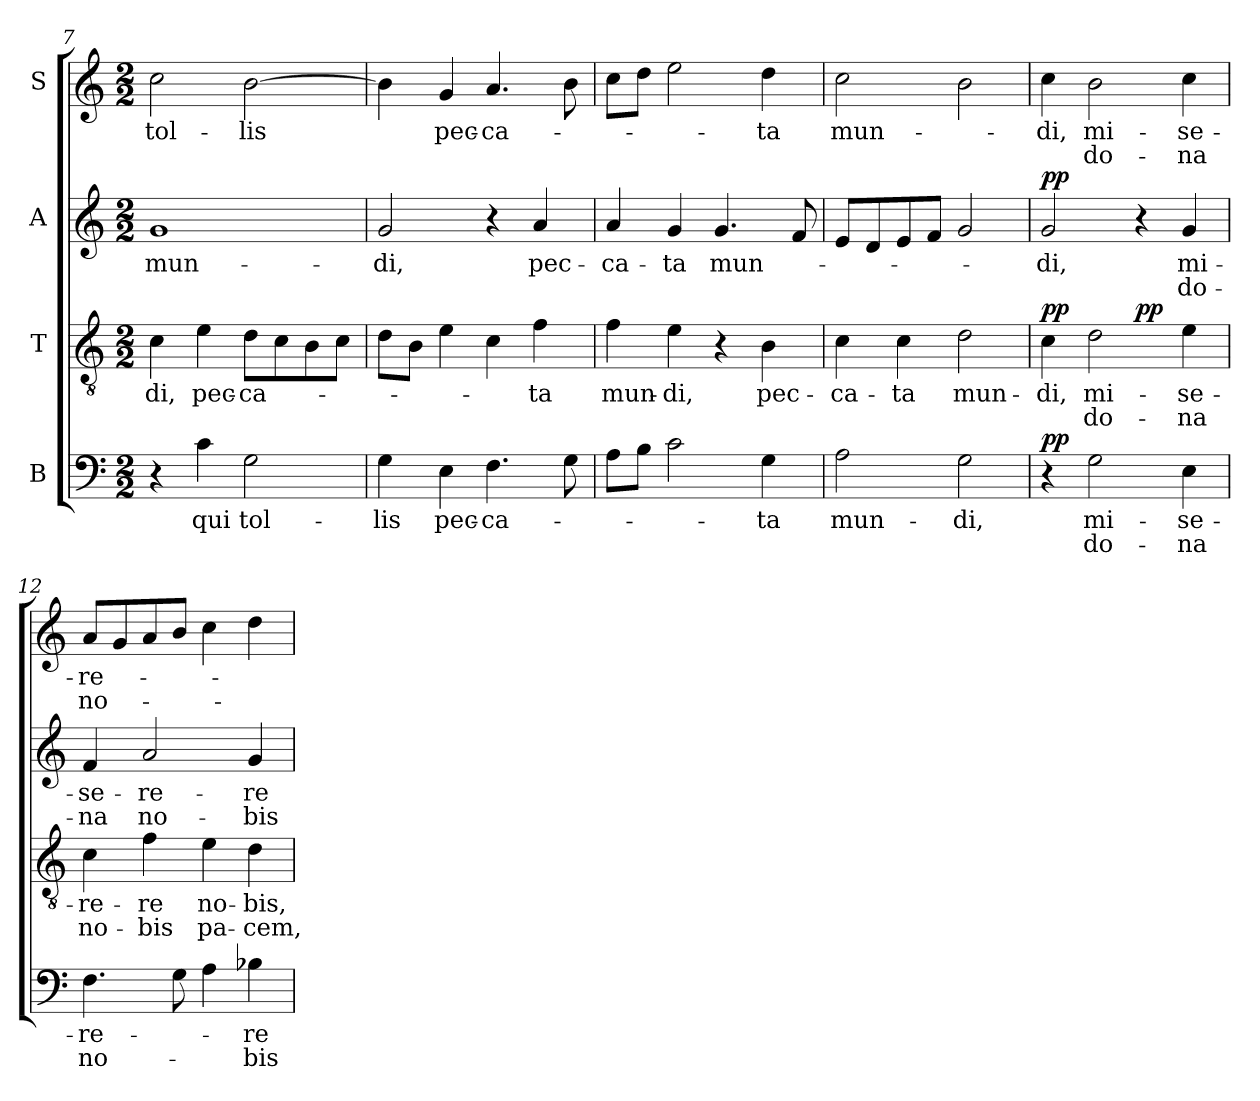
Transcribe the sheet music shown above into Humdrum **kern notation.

**kern	**text	**text	**dynam	**kern	**text	**text	**dynam	**kern	**text	**text	**dynam	**kern	**text	**text
*part4	*part4	*part4	*part4	*part3	*part3	*part3	*part3	*part2	*part2	*part2	*part2	*part1	*part1	*part1
*staff4	*staff4	*staff4	*staff4	*staff3	*staff3	*staff3	*staff3	*staff2	*staff2	*staff2	*staff2	*staff1	*staff1	*staff1
*I"B	*	*	*	*I"T	*	*	*	*I"A	*	*	*	*I"S	*	*
!!LO:LB:g=z
*clefF4	*	*	*	*clefGv2	*	*	*	*clefG2	*	*	*	*clefG2	*	*
*	*	*	*	*ITrd7c12	*	*	*	*	*	*	*	*	*	*
*k[]	*	*	*	*k[]	*	*	*	*k[]	*	*	*	*k[]	*	*
*C:	*	*	*	*C:	*	*	*	*C:	*	*	*	*C:	*	*
*M2/2	*	*	*	*M2/2	*	*	*	*M2/2	*	*	*	*M2/2	*	*
=7	=7	=7	=7	=7	=7	=7	=7	=7	=7	=7	=7	=7	=7	=7
!	!	!	!	!	!LO:LY:b:color=#000000	!	!	!	!	!	!	!	!	!
!	!	!	!	!	!	!	!	!	!LO:LY:b:color=#000000	!	!	!	!	!
!	!	!	!	!	!	!	!	!	!	!	!	!	!LO:LY:b:color=#000000	!
4r	.	.	.	4Ci\	-di,	.	.	1gi	mun-	.	.	2cci\	tol-	.
!	!LO:LY:b:color=#000000	!	!	!	!	!	!	!	!	!	!	!	!	!
!	!	!	!	!	!LO:LY:b:color=#000000	!	!	!	!	!	!	!	!	!
4ci\	qui	.	.	4Ei\	pec-	.	.	.	.	.	.	.	.	.
!	!LO:LY:b:color=#000000	!	!	!	!	!	!	!	!	!	!	!	!	!
!	!	!	!	!	!LO:LY:b:color=#000000	!	!	!	!	!	!	!	!	!
!	!	!	!	!	!	!	!	!	!	!	!	!	!LO:LY:b:color=#000000	!
2Gi\	tol-	.	.	8Di\L	-ca-	.	.	.	.	.	.	[2bi\	-lis	.
.	.	.	.	8Ci\	.	.	.	.	.	.	.	.	.	.
.	.	.	.	8BBi\	.	.	.	.	.	.	.	.	.	.
.	.	.	.	8Ci\J	.	.	.	.	.	.	.	.	.	.
=8	=8	=8	=8	=8	=8	=8	=8	=8	=8	=8	=8	=8	=8	=8
!	!LO:LY:b:color=#000000	!	!	!	!	!	!	!	!	!	!	!	!	!
!	!	!	!	!	!	!	!	!	!LO:LY:b:color=#000000	!	!	!	!	!
4Gi\	-lis	.	.	8Di\L	.	.	.	2gi/	-di,	.	.	4bi\]	.	.
.	.	.	.	8BBi\J	.	.	.	.	.	.	.	.	.	.
!	!LO:LY:b:color=#000000	!	!	!	!	!	!	!	!	!	!	!	!	!
!	!	!	!	!	!	!	!	!	!	!	!	!	!LO:LY:b:color=#000000	!
4Ei\	pec-	.	.	4Ei\	.	.	.	.	.	.	.	4gi/	pec-	.
!	!LO:LY:b:color=#000000	!	!	!	!	!	!	!	!	!	!	!	!	!
!	!	!	!	!	!	!	!	!	!	!	!	!	!LO:LY:b:color=#000000	!
4.Fi\	-ca-	.	.	4Ci\	.	.	.	4r	.	.	.	4.ai/	-ca-	.
!	!	!	!	!	!LO:LY:b:color=#000000	!	!	!	!	!	!	!	!	!
!	!	!	!	!	!	!	!	!	!LO:LY:b:color=#000000	!	!	!	!	!
.	.	.	.	4Fi\	-ta	.	.	4ai/	pec-	.	.	.	.	.
8Gi\	.	.	.	.	.	.	.	.	.	.	.	8bi\	.	.
=9	=9	=9	=9	=9	=9	=9	=9	=9	=9	=9	=9	=9	=9	=9
!	!	!	!	!	!LO:LY:b:color=#000000	!	!	!	!	!	!	!	!	!
!	!	!	!	!	!	!	!	!	!LO:LY:b:color=#000000	!	!	!	!	!
8Ai\L	.	.	.	4Fi\	mun-	.	.	4ai/	-ca-	.	.	8cci\L	.	.
8Bi\J	.	.	.	.	.	.	.	.	.	.	.	8ddi\J	.	.
!	!	!	!	!	!LO:LY:b:color=#000000	!	!	!	!	!	!	!	!	!
!	!	!	!	!	!	!	!	!	!LO:LY:b:color=#000000	!	!	!	!	!
2ci\	.	.	.	4Ei\	-di,	.	.	4gi/	-ta	.	.	2eei\	.	.
!	!	!	!	!	!	!	!	!	!LO:LY:b:color=#000000	!	!	!	!	!
.	.	.	.	4r	.	.	.	4.gi/	mun-	.	.	.	.	.
!	!LO:LY:b:color=#000000	!	!	!	!	!	!	!	!	!	!	!	!	!
!	!	!	!	!	!LO:LY:b:color=#000000	!	!	!	!	!	!	!	!	!
!	!	!	!	!	!	!	!	!	!	!	!	!	!LO:LY:b:color=#000000	!
4Gi\	-ta	.	.	4BBi\	pec-	.	.	.	.	.	.	4ddi\	-ta	.
.	.	.	.	.	.	.	.	8fi/	.	.	.	.	.	.
=10	=10	=10	=10	=10	=10	=10	=10	=10	=10	=10	=10	=10	=10	=10
!	!LO:LY:b:color=#000000	!	!	!	!	!	!	!	!	!	!	!	!	!
!	!	!	!	!	!LO:LY:b:color=#000000	!	!	!	!	!	!	!	!	!
!	!	!	!	!	!	!	!	!	!	!	!	!	!LO:LY:b:color=#000000	!
2Ai\	mun-	.	.	4Ci\	-ca-	.	.	8ei/L	.	.	.	2cci\	mun-	.
.	.	.	.	.	.	.	.	8di/	.	.	.	.	.	.
!	!	!	!	!	!LO:LY:b:color=#000000	!	!	!	!	!	!	!	!	!
.	.	.	.	4Ci\	-ta	.	.	8ei/	.	.	.	.	.	.
.	.	.	.	.	.	.	.	8fi/J	.	.	.	.	.	.
!	!LO:LY:b:color=#000000	!	!	!	!	!	!	!	!	!	!	!	!	!
!	!	!	!	!	!LO:LY:b:color=#000000	!	!	!	!	!	!	!	!	!
2Gi\	-di,	.	.	2Di\	mun-	.	.	2gi/	.	.	.	2bi\	.	.
=11	=11	=11	=11	=11	=11	=11	=11	=11	=11	=11	=11	=11	=11	=11
!	!	!	!	!	!LO:LY:b:color=#000000	!	!	!	!	!	!	!	!	!
!	!	!	!	!	!	!	!	!	!LO:LY:b:color=#000000	!	!	!	!	!
!	!	!	!	!	!	!	!	!	!	!	!	!	!LO:LY:b:color=#000000	!
*	*	*	*	*^	*	*	*	*	*	*	*	*	*	*
4r	.	.	pp	4Ci\	2ryy	-di,	.	pp	2gi/	-di,	.	pp	4cci\	-di,	.
!	!LO:LY:b:color=#000000	!LO:LY:b:color=#000000	!	!	!	!	!	!	!	!	!	!	!	!	!
!	!	!	!	!	!	!LO:LY:b:color=#000000	!LO:LY:b:color=#000000	!	!	!	!	!	!	!	!
!	!	!	!	!	!	!	!	!	!	!	!	!	!	!LO:LY:b:color=#000000	!LO:LY:b:color=#000000
2Gi\	mi-	do-	.	2Di\	.	mi-	do-	.	.	.	.	.	2bi\	mi-	do-
.	.	.	.	.	2ryy	.	.	pp	4r	.	.	.	.	.	.
!	!LO:LY:b:color=#000000	!LO:LY:b:color=#000000	!	!	!	!	!	!	!	!	!	!	!	!	!
!	!	!	!	!	!	!LO:LY:b:color=#000000	!LO:LY:b:color=#000000	!	!	!	!	!	!	!	!
!	!	!	!	!	!	!	!	!	!	!LO:LY:b:color=#000000	!LO:LY:b:color=#000000	!	!	!	!
!	!	!	!	!	!	!	!	!	!	!	!	!	!	!LO:LY:b:color=#000000	!LO:LY:b:color=#000000
4Ei\	-se-	-na	.	4Ei\	.	-se-	-na	.	4gi/	mi-	do-	.	4cci\	-se-	-na
*	*	*	*	*v	*v	*	*	*	*	*	*	*	*	*	*
!!LO:LB:g=z
=12	=12	=12	=12	=12	=12	=12	=12	=12	=12	=12	=12	=12	=12	=12
*	*	*	*	*^	*	*	*	*	*	*	*	*	*	*
!	!LO:LY:b:color=#000000	!LO:LY:b:color=#000000	!	!	!	!	!	!	!	!	!	!	!	!	!
*	*	*	*	*v	*v	*	*	*	*	*	*	*	*	*	*
*	*	*	*	*^	*	*	*	*	*	*	*	*	*	*
!	!	!	!	!	!	!LO:LY:b:color=#000000	!LO:LY:b:color=#000000	!	!	!	!	!	!	!	!
*	*	*	*	*v	*v	*	*	*	*	*	*	*	*	*	*
*	*	*	*	*^	*	*	*	*	*	*	*	*	*	*
!	!	!	!	!	!	!	!	!	!	!LO:LY:b:color=#000000	!LO:LY:b:color=#000000	!	!	!	!
*	*	*	*	*v	*v	*	*	*	*	*	*	*	*	*	*
*	*	*	*	*^	*	*	*	*	*	*	*	*	*	*
!	!	!	!	!	!	!	!	!	!	!	!	!	!	!LO:LY:b:color=#000000	!LO:LY:b:color=#000000
*	*	*	*	*v	*v	*	*	*	*	*	*	*	*	*	*
4.Fi\	-re-	no-	.	4Ci\	-re-	no-	.	4fi/	-se-	-na	.	8ai/L	-re-	no-
.	.	.	.	.	.	.	.	.	.	.	.	8gi/	.	.
!	!	!	!	!	!LO:LY:b:color=#000000	!LO:LY:b:color=#000000	!	!	!	!	!	!	!	!
!	!	!	!	!	!	!	!	!	!LO:LY:b:color=#000000	!LO:LY:b:color=#000000	!	!	!	!
.	.	.	.	4Fi\	-re	-bis	.	2ai/	-re-	no-	.	8ai/	.	.
8Gi\	.	.	.	.	.	.	.	.	.	.	.	8bi/J	.	.
!	!	!	!	!	!LO:LY:b:color=#000000	!LO:LY:b:color=#000000	!	!	!	!	!	!	!	!
4Ai\	.	.	.	4Ei\	no-	pa-	.	.	.	.	.	4cci\	.	.
!	!LO:LY:b:color=#000000	!LO:LY:b:color=#000000	!	!	!	!	!	!	!	!	!	!	!	!
!	!	!	!	!	!LO:LY:b:color=#000000	!LO:LY:b:color=#000000	!	!	!	!	!	!	!	!
!	!	!	!	!	!	!	!	!	!LO:LY:b:color=#000000	!LO:LY:b:color=#000000	!	!	!	!
4B-Xi\	-re	-bis	.	4Di\	-bis,	-cem,	.	4gi/	-re	-bis	.	4ddi\	.	.
=	=	=	=	=	=	=	=	=	=	=	=	=	=	=
*-	*-	*-	*-	*-	*-	*-	*-	*-	*-	*-	*-	*-	*-	*-
